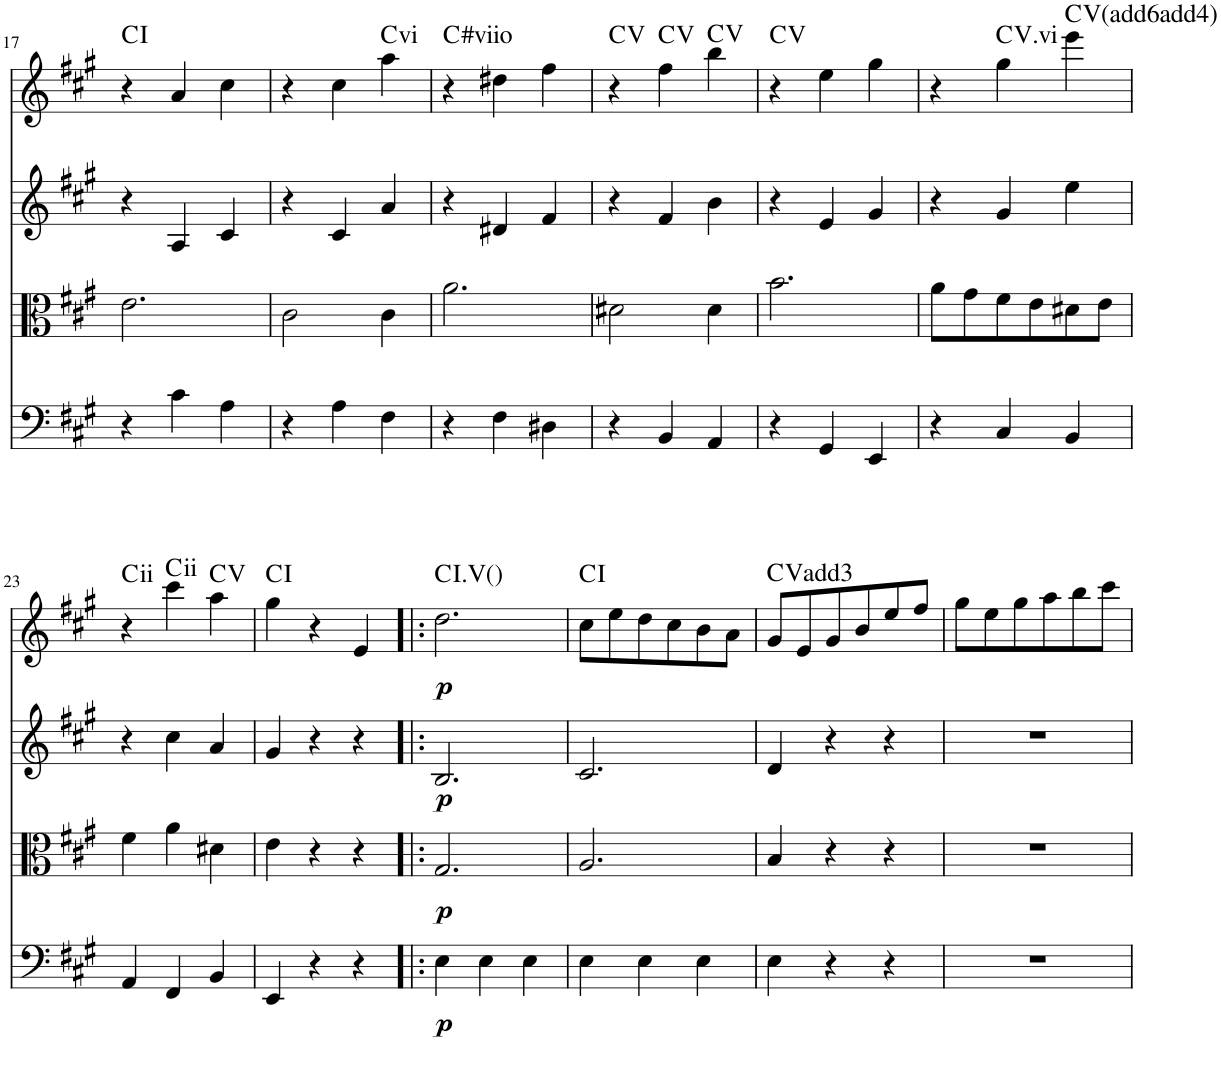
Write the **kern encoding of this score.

**kern	**dynam	**kern	**dynam	**kern	**dynam	**kern	**dynam	**harte
*part4	*part4	*part3	*part3	*part2	*part2	*part1	*part1	*part1
*staff4	*staff4	*staff3	*staff3	*staff2	*staff2	*staff1	*staff1	*
*I"Violoncello	*	*I"Viola	*	*I"Violin 2	*	*I"Violin 1	*	*
*I'Vc	*	*I'Vla	*	*I'Vln	*	*I'Vln	*	*
!!LO:PB:g=z
*clefF4	*	*clefC3	*	*clefG2	*	*clefG2	*	*
*k[f#c#g#]	*	*k[f#c#g#]	*	*k[f#c#g#]	*	*k[f#c#g#]	*	*
*M3/4	*	*M3/4	*	*M3/4	*	*M3/4	*	*
=17	=17	=17	=17	=17	=17	=17	=17	=17
4r	.	2.e\	.	4r	.	4r	.	C:maj
4c#\	.	.	.	4A/	.	4a/	.	.
4A\	.	.	.	4c#/	.	4cc#\	.	.
=18	=18	=18	=18	=18	=18	=18	=18	=18
4r	.	2c#\	.	4r	.	4r	.	.
4A\	.	.	.	4c#/	.	4cc#\	.	.
!	!	!	!	!	!	!	!	!LO:H:kt=vi
4F#\	.	4c#\	.	4a/	.	4aa\	.	.
=19	=19	=19	=19	=19	=19	=19	=19	=19
!	!	!	!	!	!	!	!	!LO:H:kt=#viio
4r	.	2.a\	.	4r	.	4r	.	.
4F#\	.	.	.	4d#X/	.	4dd#X\	.	.
4D#X\	.	.	.	4f#/	.	4ff#\	.	.
=20	=20	=20	=20	=20	=20	=20	=20	=20
4r	.	2d#X\	.	4r	.	4r	.	C:maj
4BB/	.	.	.	4f#/	.	4ff#\	.	C:maj
4AA/	.	4d#\	.	4b\	.	4bb\	.	C:maj
=21	=21	=21	=21	=21	=21	=21	=21	=21
4r	.	2.b\	.	4r	.	4r	.	C:maj
4GG#/	.	.	.	4e/	.	4ee\	.	.
4EE/	.	.	.	4g#/	.	4gg#\	.	.
=22	=22	=22	=22	=22	=22	=22	=22	=22
4r	.	8a\L	.	4r	.	4r	.	.
.	.	8g#\	.	.	.	.	.	.
4C#/	.	8f#\	.	4g#/	.	4gg#\	.	C:maj
.	.	8e\	.	.	.	.	.	.
!	!	!	!	!	!	!	!	!LO:H:kt=6
4BB/	.	8d#X\	.	4ee\	.	4eee\	.	C:maj6(4)
.	.	8e\J	.	.	.	.	.	.
!!LO:LB:g=z
=23	=23	=23	=23	=23	=23	=23	=23	=23
!	!	!	!	!	!	!	!	!LO:H:kt=ii
4AA/	.	4f#\	.	4r	.	4r	.	.
!	!	!	!	!	!	!	!	!LO:H:kt=ii
4FF#/	.	4a\	.	4cc#\	.	4ccc#\	.	.
4BB/	.	4d#X\	.	4a/	.	4aa\	.	C:maj
=24	=24	=24	=24	=24	=24	=24	=24	=24
4EE/	.	4e\	.	4g#/	.	4gg#\	.	C:maj
4r	.	4r	.	4r	.	4r	.	.
4r	.	4r	.	4r	.	4e/	.	.
=25!|:	=25!|:	=25!|:	=25!|:	=25!|:	=25!|:	=25!|:	=25!|:	=25!|:
!	!LO:DY:b	!	!LO:DY:b	!	!LO:DY:b	!	!LO:DY:b	!
4E\	p	2.G#/	p	2.B/	p	2.dd\	p	C:maj
4E\	.	.	.	.	.	.	.	.
4E\	.	.	.	.	.	.	.	.
=26	=26	=26	=26	=26	=26	=26	=26	=26
4E\	.	2.A/	.	2.c#/	.	8cc#\L	.	C:maj
.	.	.	.	.	.	8ee\	.	.
4E\	.	.	.	.	.	8dd\	.	.
.	.	.	.	.	.	8cc#\	.	.
4E\	.	.	.	.	.	8b\	.	.
.	.	.	.	.	.	8a\J	.	.
=27	=27	=27	=27	=27	=27	=27	=27	=27
!	!	!	!	!	!	!	!	!LO:H:kt=3
4E\	.	4B/	.	4d/	.	8g#/L	.	C:maj
.	.	.	.	.	.	8e/	.	.
4r	.	4r	.	4r	.	8g#/	.	.
.	.	.	.	.	.	8b/	.	.
4r	.	4r	.	4r	.	8ee/	.	.
.	.	.	.	.	.	8ff#/J	.	.
=28	=28	=28	=28	=28	=28	=28	=28	=28
2.r	.	2.r	.	2.r	.	8gg#\L	.	.
.	.	.	.	.	.	8ee\	.	.
.	.	.	.	.	.	8gg#\	.	.
.	.	.	.	.	.	8aa\	.	.
.	.	.	.	.	.	8bb\	.	.
.	.	.	.	.	.	8ccc#\J	.	.
=	=	=	=	=	=	=	=	=
*-	*-	*-	*-	*-	*-	*-	*-	*-
